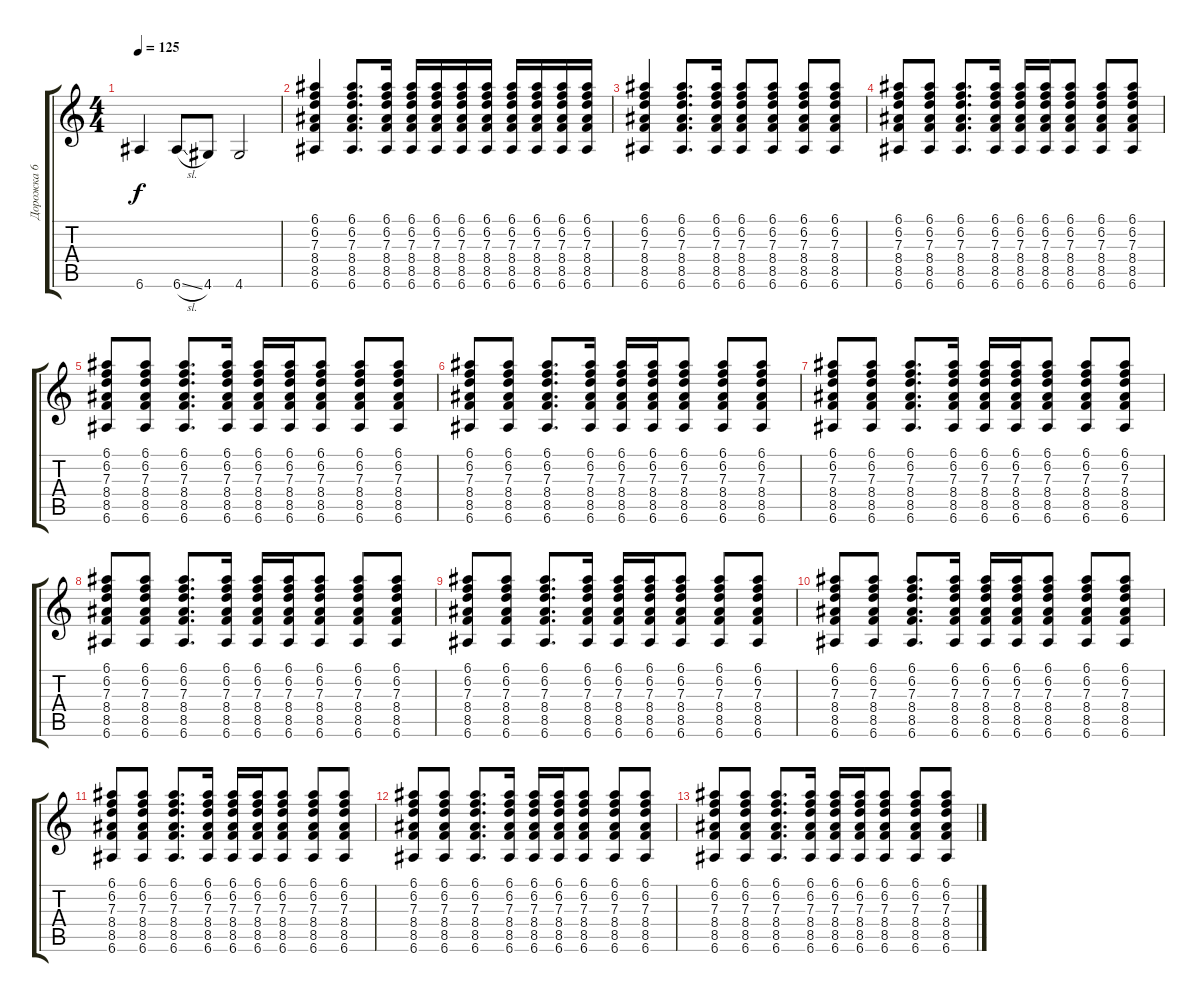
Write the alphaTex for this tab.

\track ("Дорожка 6" "Дорожка 6") {instrument distortionguitar}
\staff {score tabs}
\tuning (E4 B3 G3 D3 A2 E2) {hide}
\ts (4 4)
\tempo 125
\clef g2
\ks c
6.6.4{dy f} 6.6{sl}.8 4.6.8 4.6.2 |
(6.1 6.2 7.3 8.4 8.5 6.6).4 (6.1 6.2 7.3 8.4 8.5 6.6).8{d} (6.1 6.2 7.3 8.4 8.5 6.6).16 (6.1 6.2 7.3 8.4 8.5 6.6).16 (6.1 6.2 7.3 8.4 8.5 6.6).16 (6.1 6.2 7.3 8.4 8.5 6.6).16 (6.1 6.2 7.3 8.4 8.5 6.6).16 (6.1 6.2 7.3 8.4 8.5 6.6).16 (6.1 6.2 7.3 8.4 8.5 6.6).16 (6.1 6.2 7.3 8.4 8.5 6.6).16 (6.1 6.2 7.3 8.4 8.5 6.6).16 |
(6.1 6.2 7.3 8.4 8.5 6.6).4 (6.1 6.2 7.3 8.4 8.5 6.6).8{d} (6.1 6.2 7.3 8.4 8.5 6.6).16 (6.1 6.2 7.3 8.4 8.5 6.6).8 (6.1 6.2 7.3 8.4 8.5 6.6).8 (6.1 6.2 7.3 8.4 8.5 6.6).8 (6.1 6.2 7.3 8.4 8.5 6.6).8 |
(6.1 6.2 7.3 8.4 8.5 6.6).8 (6.1 6.2 7.3 8.4 8.5 6.6).8 (6.1 6.2 7.3 8.4 8.5 6.6).8{d} (6.1 6.2 7.3 8.4 8.5 6.6).16 (6.1 6.2 7.3 8.4 8.5 6.6).16 (6.1 6.2 7.3 8.4 8.5 6.6).16 (6.1 6.2 7.3 8.4 8.5 6.6).8 (6.1 6.2 7.3 8.4 8.5 6.6).8 (6.1 6.2 7.3 8.4 8.5 6.6).8 |
(6.1 6.2 7.3 8.4 8.5 6.6).8 (6.1 6.2 7.3 8.4 8.5 6.6).8 (6.1 6.2 7.3 8.4 8.5 6.6).8{d} (6.1 6.2 7.3 8.4 8.5 6.6).16 (6.1 6.2 7.3 8.4 8.5 6.6).16 (6.1 6.2 7.3 8.4 8.5 6.6).16 (6.1 6.2 7.3 8.4 8.5 6.6).8 (6.1 6.2 7.3 8.4 8.5 6.6).8 (6.1 6.2 7.3 8.4 8.5 6.6).8 |
(6.1 6.2 7.3 8.4 8.5 6.6).8 (6.1 6.2 7.3 8.4 8.5 6.6).8 (6.1 6.2 7.3 8.4 8.5 6.6).8{d} (6.1 6.2 7.3 8.4 8.5 6.6).16 (6.1 6.2 7.3 8.4 8.5 6.6).16 (6.1 6.2 7.3 8.4 8.5 6.6).16 (6.1 6.2 7.3 8.4 8.5 6.6).8 (6.1 6.2 7.3 8.4 8.5 6.6).8 (6.1 6.2 7.3 8.4 8.5 6.6).8 |
(6.1 6.2 7.3 8.4 8.5 6.6).8 (6.1 6.2 7.3 8.4 8.5 6.6).8 (6.1 6.2 7.3 8.4 8.5 6.6).8{d} (6.1 6.2 7.3 8.4 8.5 6.6).16 (6.1 6.2 7.3 8.4 8.5 6.6).16 (6.1 6.2 7.3 8.4 8.5 6.6).16 (6.1 6.2 7.3 8.4 8.5 6.6).8 (6.1 6.2 7.3 8.4 8.5 6.6).8 (6.1 6.2 7.3 8.4 8.5 6.6).8 |
(6.1 6.2 7.3 8.4 8.5 6.6).8 (6.1 6.2 7.3 8.4 8.5 6.6).8 (6.1 6.2 7.3 8.4 8.5 6.6).8{d} (6.1 6.2 7.3 8.4 8.5 6.6).16 (6.1 6.2 7.3 8.4 8.5 6.6).16 (6.1 6.2 7.3 8.4 8.5 6.6).16 (6.1 6.2 7.3 8.4 8.5 6.6).8 (6.1 6.2 7.3 8.4 8.5 6.6).8 (6.1 6.2 7.3 8.4 8.5 6.6).8 |
(6.1 6.2 7.3 8.4 8.5 6.6).8 (6.1 6.2 7.3 8.4 8.5 6.6).8 (6.1 6.2 7.3 8.4 8.5 6.6).8{d} (6.1 6.2 7.3 8.4 8.5 6.6).16 (6.1 6.2 7.3 8.4 8.5 6.6).16 (6.1 6.2 7.3 8.4 8.5 6.6).16 (6.1 6.2 7.3 8.4 8.5 6.6).8 (6.1 6.2 7.3 8.4 8.5 6.6).8 (6.1 6.2 7.3 8.4 8.5 6.6).8 |
(6.1 6.2 7.3 8.4 8.5 6.6).8 (6.1 6.2 7.3 8.4 8.5 6.6).8 (6.1 6.2 7.3 8.4 8.5 6.6).8{d} (6.1 6.2 7.3 8.4 8.5 6.6).16 (6.1 6.2 7.3 8.4 8.5 6.6).16 (6.1 6.2 7.3 8.4 8.5 6.6).16 (6.1 6.2 7.3 8.4 8.5 6.6).8 (6.1 6.2 7.3 8.4 8.5 6.6).8 (6.1 6.2 7.3 8.4 8.5 6.6).8 |
(6.1 6.2 7.3 8.4 8.5 6.6).8 (6.1 6.2 7.3 8.4 8.5 6.6).8 (6.1 6.2 7.3 8.4 8.5 6.6).8{d} (6.1 6.2 7.3 8.4 8.5 6.6).16 (6.1 6.2 7.3 8.4 8.5 6.6).16 (6.1 6.2 7.3 8.4 8.5 6.6).16 (6.1 6.2 7.3 8.4 8.5 6.6).8 (6.1 6.2 7.3 8.4 8.5 6.6).8 (6.1 6.2 7.3 8.4 8.5 6.6).8 |
(6.1 6.2 7.3 8.4 8.5 6.6).8 (6.1 6.2 7.3 8.4 8.5 6.6).8 (6.1 6.2 7.3 8.4 8.5 6.6).8{d} (6.1 6.2 7.3 8.4 8.5 6.6).16 (6.1 6.2 7.3 8.4 8.5 6.6).16 (6.1 6.2 7.3 8.4 8.5 6.6).16 (6.1 6.2 7.3 8.4 8.5 6.6).8 (6.1 6.2 7.3 8.4 8.5 6.6).8 (6.1 6.2 7.3 8.4 8.5 6.6).8 |
(6.1 6.2 7.3 8.4 8.5 6.6).8 (6.1 6.2 7.3 8.4 8.5 6.6).8 (6.1 6.2 7.3 8.4 8.5 6.6).8{d} (6.1 6.2 7.3 8.4 8.5 6.6).16 (6.1 6.2 7.3 8.4 8.5 6.6).16 (6.1 6.2 7.3 8.4 8.5 6.6).16 (6.1 6.2 7.3 8.4 8.5 6.6).8 (6.1 6.2 7.3 8.4 8.5 6.6).8 (6.1 6.2 7.3 8.4 8.5 6.6).8
